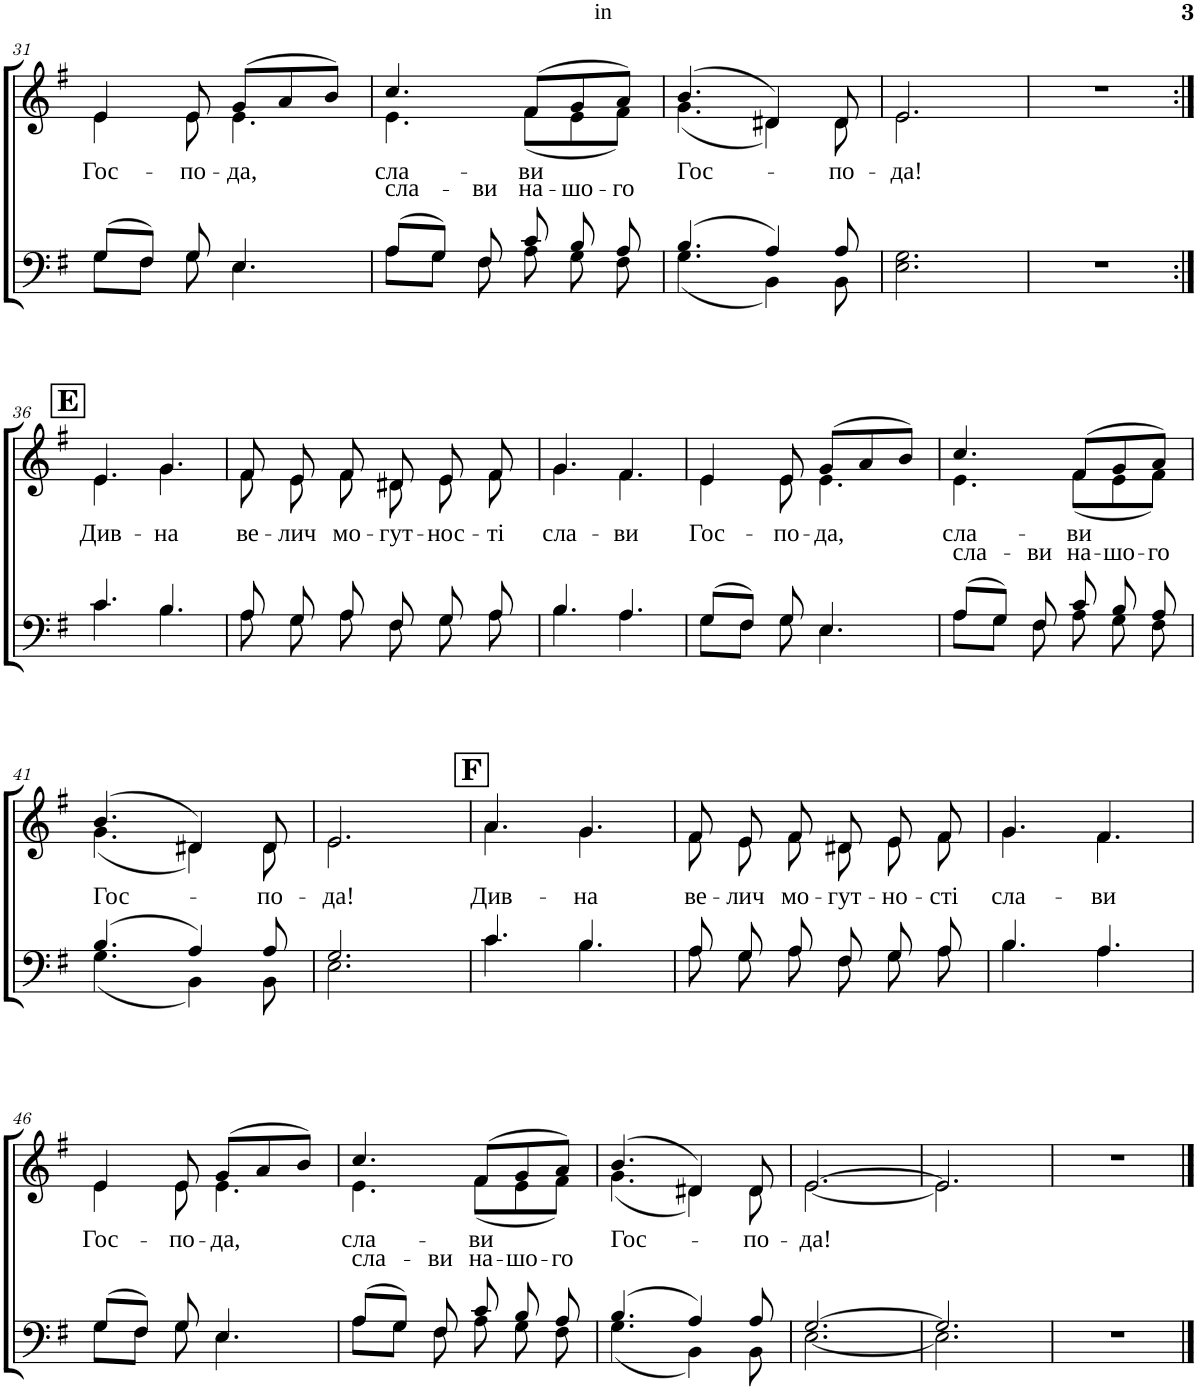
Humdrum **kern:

**kern	**text	**kern	**text
*part2	*part2	*part1	*part1
*staff2	*staff2	*staff1	*staff1
*I"Bass	*	*I"Alto	*
!!LO:PB:g=z
*clefF4	*	*clefG2	*
*k[f#]	*	*k[f#]	*
*M6/8	*	*M6/8	*
=31	=31	=31	=31
*^	*	*	*
!	!	!	!	!LO:LY:b
*	*	*	*^	*
(8G/L	8G\L	.	4e/	4e\	Гос-
8F#/J)	8F#\J	.	.	.	.
!	!	!	!	!	!LO:LY:b
8G/	8G\	.	8e/	8e\	-по-
!	!	!	!	!	!LO:LY:b
4.E/	4.E\	.	(8g/L	4.e\	-да,
.	.	.	8a/	.	.
.	.	.	8b/J)	.	.
=32	=32	=32	=32	=32	=32
!	!	!LO:LY:a	!	!	!LO:LY:b
(8A/L	8A\L	сла-	4.cc/	4.e\	сла-
8G/J)	8G\J	.	.	.	.
!	!	!LO:LY:a	!	!	!
8F#/	8F#\	-ви	.	.	.
!	!	!LO:LY:a	!	!	!LO:LY:b
8c/	8A\	на-	(8f#/L	(8f#\L	-ви
!	!	!LO:LY:a	!	!	!
8B/	8G\	-шо-	8g/	8e\	.
!	!	!LO:LY:a	!	!	!
8A/	8F#\	-го	8a/J)	8f#\J)	.
=33	=33	=33	=33	=33	=33
!	!	!	!	!	!LO:LY:b
(4.B/	(4.G\	.	(4.b/	(4.g\	Гос-
4A/)	4BB\)	.	4d#X/)	4d#\)	.
!	!	!	!	!	!LO:LY:b
8A/	8BB\	.	8d#/	8d#\	-по-
=34	=34	=34	=34	=34	=34
!	!	!	!	!	!LO:LY:b
*v	*v	*	*	*	*
2.E\ 2.G\	.	2.e/	2.e\	-да!
*	*	*v	*v	*
=35	=35	=35	=35
2.r	.	2.r	.
!!LO:LB:g=z
!!LO:REH:place=s1:a:B:cj:fs=14:t=E
=36:|!	=36:|!	=36:|!	=36:|!
*^	*	*	*
!	!	!	!	!LO:LY:b
*	*	*	*^	*
4.c/	4.c\	.	4.e/	4.e\	Див-
!	!	!	!	!	!LO:LY:b
4.B/	4.B\	.	4.g/	4.g\	-на
=37	=37	=37	=37	=37	=37
!	!	!	!	!	!LO:LY:b
8A/	8A\	.	8f#/	8f#\	ве-
!	!	!	!	!	!LO:LY:b
8G/	8G\	.	8e/	8e\	-лич
!	!	!	!	!	!LO:LY:b
8A/	8A\	.	8f#/	8f#\	мо-
!	!	!	!	!	!LO:LY:b
8F#/	8F#\	.	8d#X/	8d#\	-гут-
!	!	!	!	!	!LO:LY:b
8G/	8G\	.	8e/	8e\	-нос-
!	!	!	!	!	!LO:LY:b
8A/	8A\	.	8f#/	8f#\	-ті
=38	=38	=38	=38	=38	=38
!	!	!	!	!	!LO:LY:b
4.B/	4.B\	.	4.g/	4.g\	сла-
!	!	!	!	!	!LO:LY:b
4.A/	4.A\	.	4.f#/	4.f#\	-ви
=39	=39	=39	=39	=39	=39
!	!	!	!	!	!LO:LY:b
(8G/L	8G\L	.	4e/	4e\	Гос-
8F#/J)	8F#\J	.	.	.	.
!	!	!	!	!	!LO:LY:b
8G/	8G\	.	8e/	8e\	-по-
!	!	!	!	!	!LO:LY:b
4.E/	4.E\	.	(8g/L	4.e\	-да,
.	.	.	8a/	.	.
.	.	.	8b/J)	.	.
=40	=40	=40	=40	=40	=40
!	!	!LO:LY:a	!	!	!LO:LY:b
(8A/L	8A\L	сла-	4.cc/	4.e\	сла-
8G/J)	8G\J	.	.	.	.
!	!	!LO:LY:a	!	!	!
8F#/	8F#\	-ви	.	.	.
!	!	!LO:LY:a	!	!	!LO:LY:b
8c/	8A\	на-	(8f#/L	(8f#\L	-ви
!	!	!LO:LY:a	!	!	!
8B/	8G\	-шо-	8g/	8e\	.
!	!	!LO:LY:a	!	!	!
8A/	8F#\	-го	8a/J)	8f#\J)	.
!!LO:LB:g=z	!!
=41	=41	=41	=41	=41	=41
!	!	!	!	!	!LO:LY:b
(4.B/	(4.G\	.	(4.b/	(4.g\	Гос-
4A/)	4BB\)	.	4d#X/)	4d#\)	.
!	!	!	!	!	!LO:LY:b
8A/	8BB\	.	8d#/	8d#\	-по-
=42	=42	=42	=42	=42	=42
!	!	!	!	!	!LO:LY:b
2.G/	2.E\	.	2.e/	2.e\	-да!
!!LO:REH:place=s1:a:B:cj:fs=14:t=F	!!
=43	=43	=43	=43	=43	=43
!	!	!	!	!	!LO:LY:b
4.c/	4.c\	.	4.a/	4.a\	Див-
!	!	!	!	!	!LO:LY:b
4.B/	4.B\	.	4.g/	4.g\	-на
=44	=44	=44	=44	=44	=44
!	!	!	!	!	!LO:LY:b
8A/	8A\	.	8f#/	8f#\	ве-
!	!	!	!	!	!LO:LY:b
8G/	8G\	.	8e/	8e\	-лич
!	!	!	!	!	!LO:LY:b
8A/	8A\	.	8f#/	8f#\	мо-
!	!	!	!	!	!LO:LY:b
8F#/	8F#\	.	8d#X/	8d#\	-гут-
!	!	!	!	!	!LO:LY:b
8G/	8G\	.	8e/	8e\	-но-
!	!	!	!	!	!LO:LY:b
8A/	8A\	.	8f#/	8f#\	-сті
=45	=45	=45	=45	=45	=45
!	!	!	!	!	!LO:LY:b
4.B/	4.B\	.	4.g/	4.g\	сла-
!	!	!	!	!	!LO:LY:b
4.A/	4.A\	.	4.f#/	4.f#\	-ви
!!LO:LB:g=z	!!
=46	=46	=46	=46	=46	=46
!	!	!	!	!	!LO:LY:b
(8G/L	8G\L	.	4e/	4e\	Гос-
8F#/J)	8F#\J	.	.	.	.
!	!	!	!	!	!LO:LY:b
8G/	8G\	.	8e/	8e\	-по-
!	!	!	!	!	!LO:LY:b
4.E/	4.E\	.	(8g/L	4.e\	-да,
.	.	.	8a/	.	.
.	.	.	8b/J)	.	.
=47	=47	=47	=47	=47	=47
!	!	!LO:LY:a	!	!	!LO:LY:b
(8A/L	8A\L	сла-	4.cc/	4.e\	сла-
8G/J)	8G\J	.	.	.	.
!	!	!LO:LY:a	!	!	!
8F#/	8F#\	-ви	.	.	.
!	!	!LO:LY:a	!	!	!LO:LY:b
8c/	8A\	на-	(8f#/L	(8f#\L	-ви
!	!	!LO:LY:a	!	!	!
8B/	8G\	-шо-	8g/	8e\	.
!	!	!LO:LY:a	!	!	!
8A/	8F#\	-го	8a/J)	8f#\J)	.
=48	=48	=48	=48	=48	=48
!	!	!	!	!	!LO:LY:b
(4.B/	(4.G\	.	(4.b/	(4.g\	Гос-
4A/)	4BB\)	.	4d#X/)	4d#\)	.
!	!	!	!	!	!LO:LY:b
8A/	8BB\	.	8d#/	8d#\	-по-
=49	=49	=49	=49	=49	=49
!	!	!	!	!	!LO:LY:b
[2.G/	[2.E\	.	[2.e/	[2.e\	-да!
=50	=50	=50	=50	=50	=50
2.G/]	2.E\]	.	2.e/]	2.e\]	.
*v	*v	*	*	*	*
*	*	*v	*v	*
=51	=51	=51	=51
2.r	.	2.r	.
==	==	==	==
*-	*-	*-	*-
